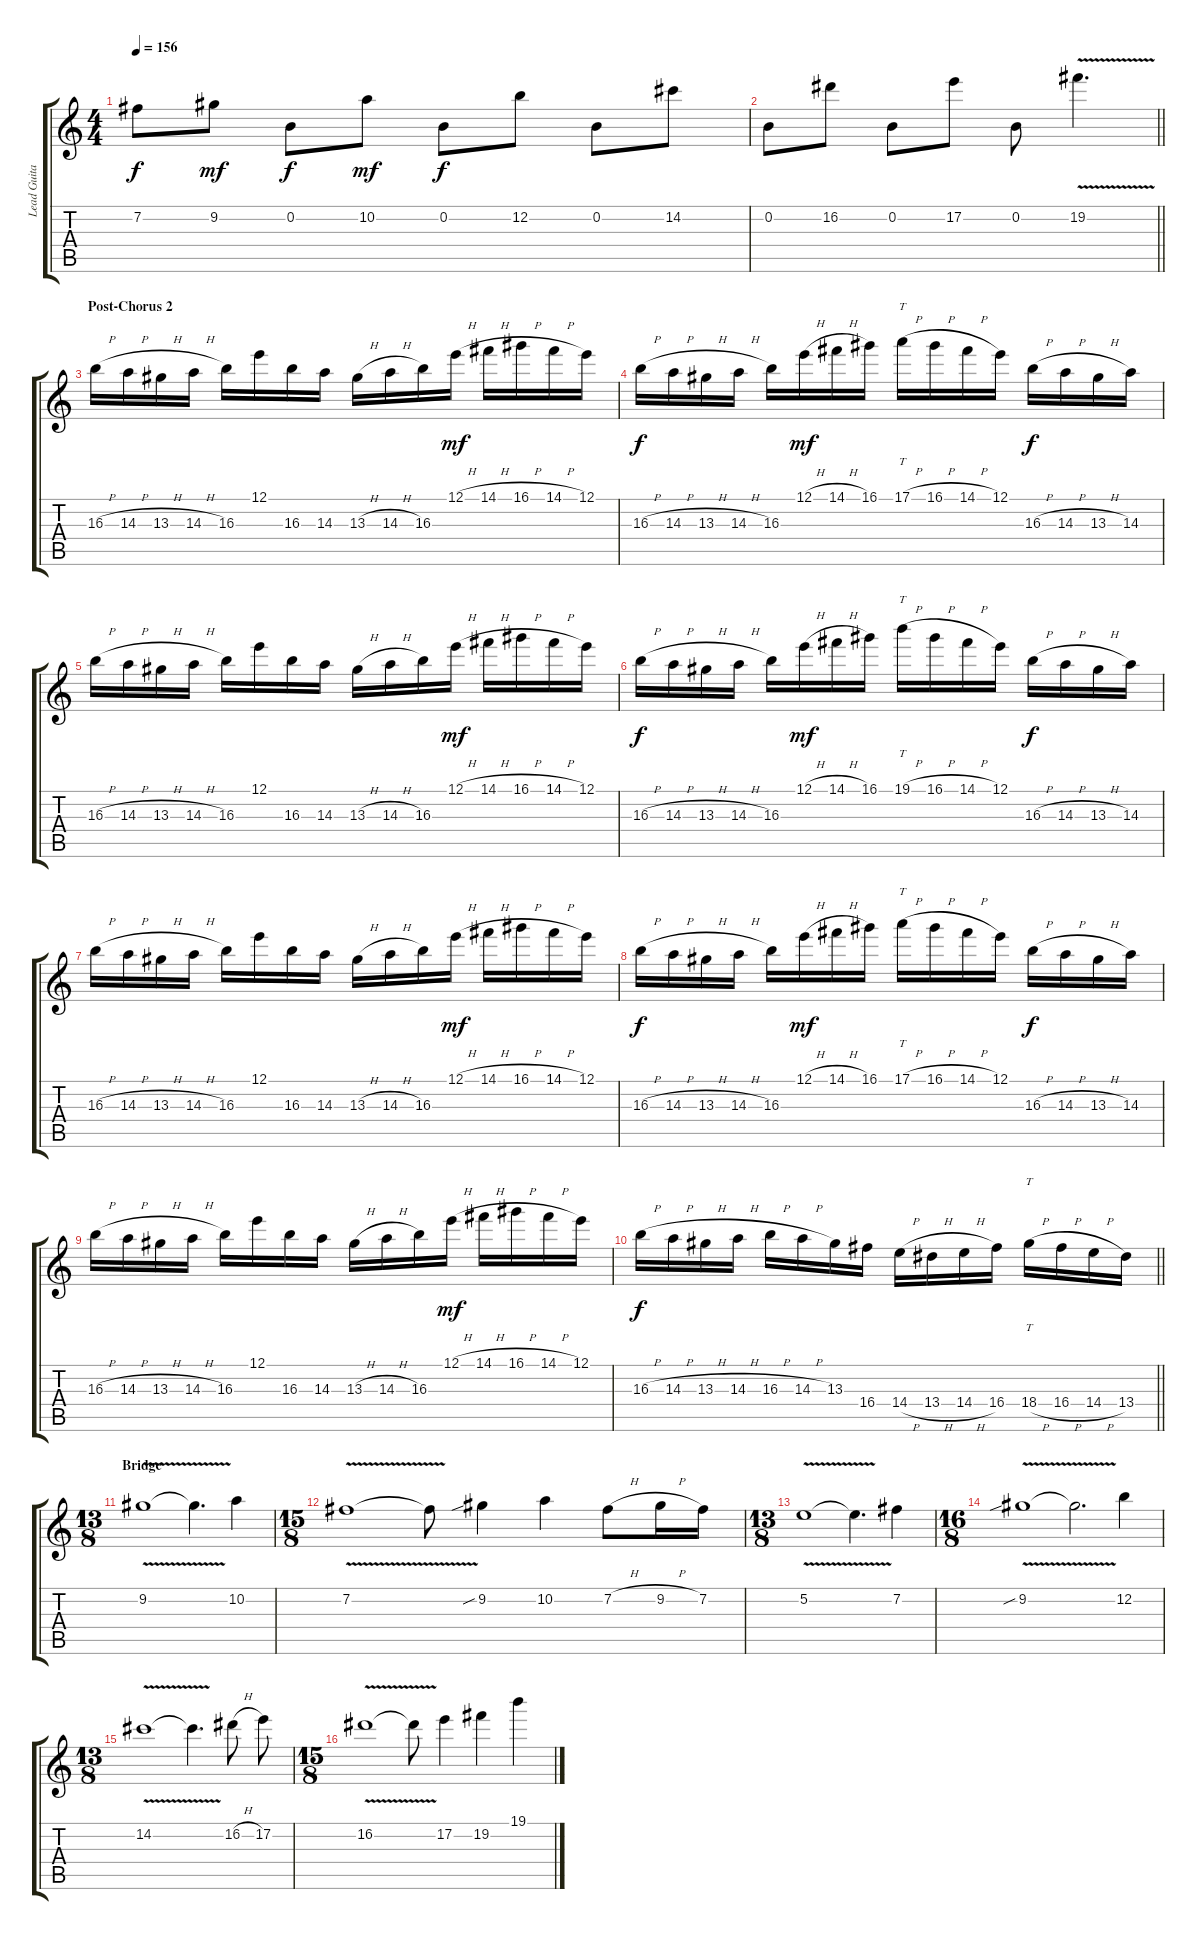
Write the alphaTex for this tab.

\track ("Lead Guitar 1" "Lead Guita") {instrument distortionguitar}
\staff {score tabs}
\tuning (E4 B3 G3 D3 A2 E2) {hide}
\ts (4 4)
\tempo 156
\clef g2
\ks c
7.2.8{dy f} 9.2.8{dy mf} 0.2.8{dy f} 10.2.8{dy mf} 0.2.8{dy f} 12.2.8 0.2.8 14.2.8 |
\barLineRight lightlight
0.2.8 16.2.8 0.2.8 17.2.8 0.2.8 19.2{v}.4{d} |
\section ("" "Post-Chorus 2")
16.3{h}.16 14.3{h}.16 13.3{h}.16 14.3{h}.16 16.3.16 12.1.16 16.3.16 14.3.16 13.3{h}.16 14.3{h}.16 16.3.16 12.1{h}.16{dy mf} 14.1{h}.16 16.1{h}.16 14.1{h}.16 12.1.16 |
16.3{h}.16{dy f} 14.3{h}.16 13.3{h}.16 14.3{h}.16 16.3.16 12.1{h}.16{dy mf} 14.1{h}.16 16.1.16 17.1{h}.16{tt} 16.1{h}.16 14.1{h}.16 12.1.16 16.3{h}.16{dy f} 14.3{h}.16 13.3{h}.16 14.3.16 |
16.3{h}.16 14.3{h}.16 13.3{h}.16 14.3{h}.16 16.3.16 12.1.16 16.3.16 14.3.16 13.3{h}.16 14.3{h}.16 16.3.16 12.1{h}.16{dy mf} 14.1{h}.16 16.1{h}.16 14.1{h}.16 12.1.16 |
16.3{h}.16{dy f} 14.3{h}.16 13.3{h}.16 14.3{h}.16 16.3.16 12.1{h}.16{dy mf} 14.1{h}.16 16.1.16 19.1{h}.16{tt} 16.1{h}.16 14.1{h}.16 12.1.16 16.3{h}.16{dy f} 14.3{h}.16 13.3{h}.16 14.3.16 |
16.3{h}.16 14.3{h}.16 13.3{h}.16 14.3{h}.16 16.3.16 12.1.16 16.3.16 14.3.16 13.3{h}.16 14.3{h}.16 16.3.16 12.1{h}.16{dy mf} 14.1{h}.16 16.1{h}.16 14.1{h}.16 12.1.16 |
16.3{h}.16{dy f} 14.3{h}.16 13.3{h}.16 14.3{h}.16 16.3.16 12.1{h}.16{dy mf} 14.1{h}.16 16.1.16 17.1{h}.16{tt} 16.1{h}.16 14.1{h}.16 12.1.16 16.3{h}.16{dy f} 14.3{h}.16 13.3{h}.16 14.3.16 |
16.3{h}.16 14.3{h}.16 13.3{h}.16 14.3{h}.16 16.3.16 12.1.16 16.3.16 14.3.16 13.3{h}.16 14.3{h}.16 16.3.16 12.1{h}.16{dy mf} 14.1{h}.16 16.1{h}.16 14.1{h}.16 12.1.16 |
\barLineRight lightlight
16.3{h}.16{dy f} 14.3{h}.16 13.3{h}.16 14.3{h}.16 16.3{h}.16 14.3{h}.16 13.3.16 16.4.16 14.4{h}.16 13.4{h}.16 14.4{h}.16 16.4.16 18.4{h}.16{tt} 16.4{h}.16 14.4{h}.16 13.4.16 |
\ts (13 8)
\section ("" "Bridge")
9.2{v}.1 9.2{v t}.4{d} 10.2.4 |
\ts (15 8)
7.2{v}.1 7.2{v t}.8 9.2{sib}.4 10.2.4 7.2{h}.8 9.2{h}.16 7.2.16 |
\ts (13 8)
5.2{v}.1 5.2{v t}.4{d} 7.2.4 |
\ts (16 8)
9.2{v sib}.1 9.2{v t}.2{d} 12.2.4 |
\ts (13 8)
14.2{v}.1 14.2{v t}.4{d} 16.2{h}.8 17.2.8 |
\ts (15 8)
16.2{v}.1 16.2{v t}.8 17.2.4 19.2.4 19.1.4
